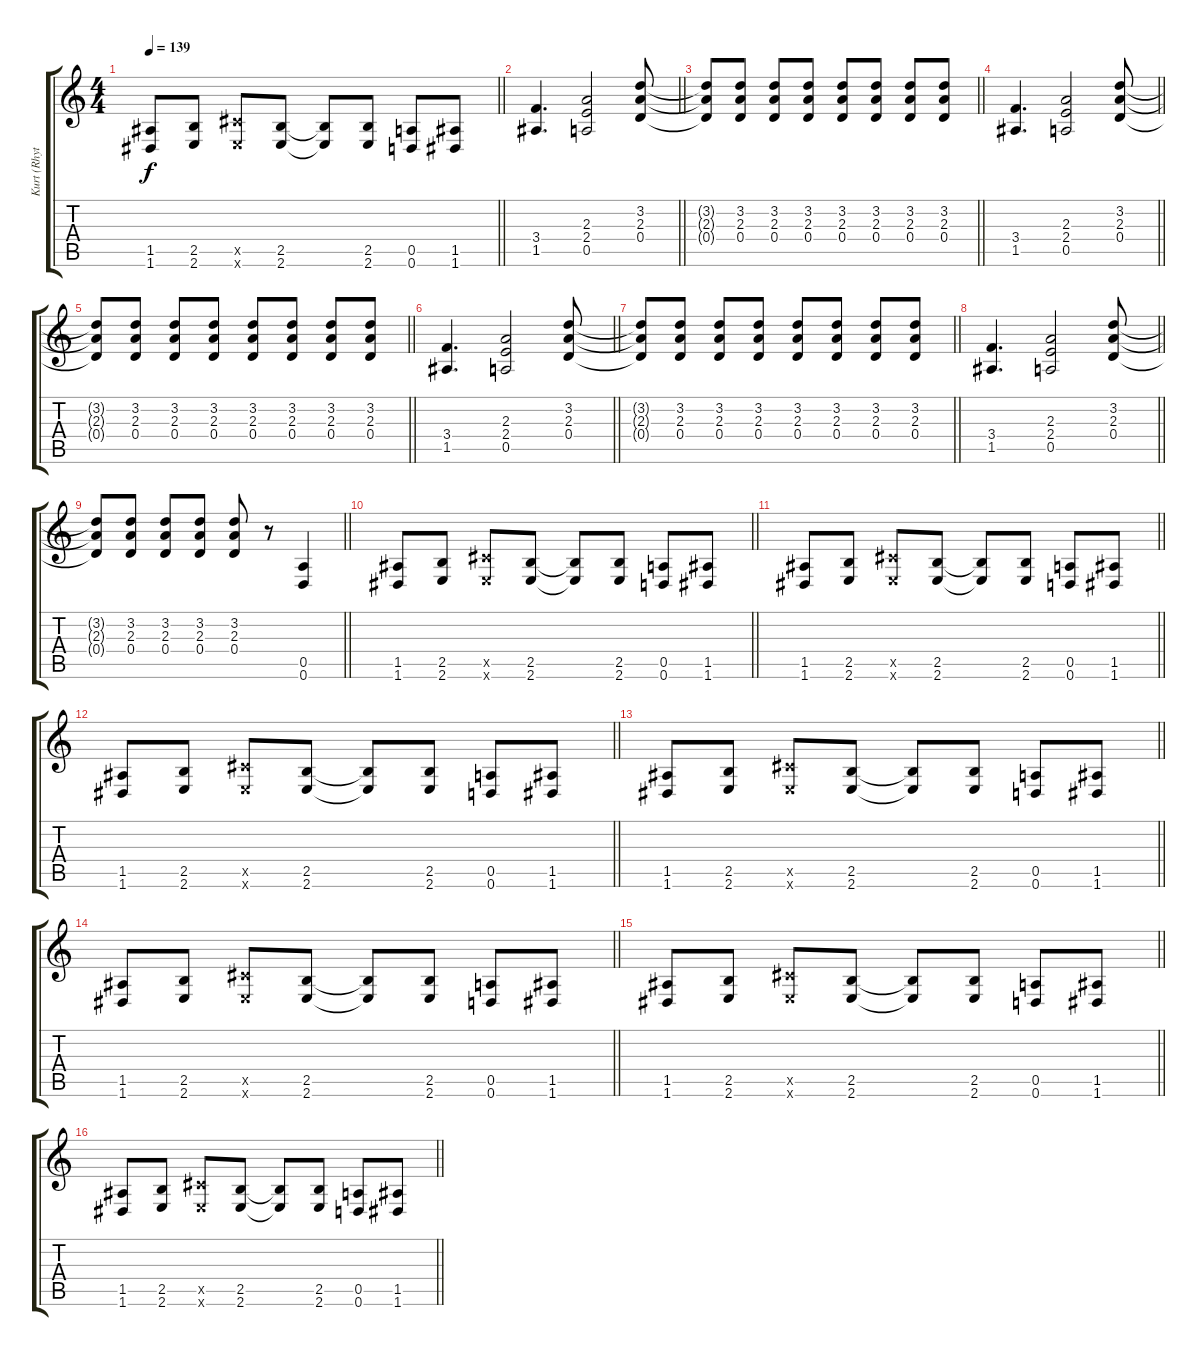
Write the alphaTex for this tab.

\track ("Kurt (Rhythm)" "Kurt (Rhyt") {instrument overdrivenguitar}
\staff {score tabs}
\tuning (E4 B3 G3 D3 A2 D2) {hide}
\ts (4 4)
\tempo 139
\clef g2
\barLineRight lightlight
\ks c
(1.5 1.6).8{dy f} (2.5 2.6).8 (4.5{x} 2.6{x}).8 (2.5 2.6).8 (2.5{t} 2.6{t}).8 (2.5 2.6).8 (0.5 0.6).8 (1.5 1.6).8 |
\barLineRight lightlight
(3.4 1.5).4{d} (2.3 2.4 0.5).2 (3.2 2.3 0.4).8 |
\barLineRight lightlight
(3.2{t} 2.3{t} 0.4{t}).8 (3.2 2.3 0.4).8 (3.2 2.3 0.4).8 (3.2 2.3 0.4).8 (3.2 2.3 0.4).8 (3.2 2.3 0.4).8 (3.2 2.3 0.4).8 (3.2 2.3 0.4).8 |
\barLineRight lightlight
(3.4 1.5).4{d} (2.3 2.4 0.5).2 (3.2 2.3 0.4).8 |
\barLineRight lightlight
(3.2{t} 2.3{t} 0.4{t}).8 (3.2 2.3 0.4).8 (3.2 2.3 0.4).8 (3.2 2.3 0.4).8 (3.2 2.3 0.4).8 (3.2 2.3 0.4).8 (3.2 2.3 0.4).8 (3.2 2.3 0.4).8 |
\barLineRight lightlight
(3.4 1.5).4{d} (2.3 2.4 0.5).2 (3.2 2.3 0.4).8 |
\barLineRight lightlight
(3.2{t} 2.3{t} 0.4{t}).8 (3.2 2.3 0.4).8 (3.2 2.3 0.4).8 (3.2 2.3 0.4).8 (3.2 2.3 0.4).8 (3.2 2.3 0.4).8 (3.2 2.3 0.4).8 (3.2 2.3 0.4).8 |
\barLineRight lightlight
(3.4 1.5).4{d} (2.3 2.4 0.5).2 (3.2 2.3 0.4).8 |
\barLineRight lightlight
(3.2{t} 2.3{t} 0.4{t}).8 (3.2 2.3 0.4).8 (3.2 2.3 0.4).8 (3.2 2.3 0.4).8 (3.2 2.3 0.4).8 r.8 (0.5 0.6).4 |
\barLineRight lightlight
(1.5 1.6).8 (2.5 2.6).8 (4.5{x} 2.6{x}).8 (2.5 2.6).8 (2.5{t} 2.6{t}).8 (2.5 2.6).8 (0.5 0.6).8 (1.5 1.6).8 |
\barLineRight lightlight
(1.5 1.6).8 (2.5 2.6).8 (4.5{x} 2.6{x}).8 (2.5 2.6).8 (2.5{t} 2.6{t}).8 (2.5 2.6).8 (0.5 0.6).8 (1.5 1.6).8 |
\barLineRight lightlight
(1.5 1.6).8 (2.5 2.6).8 (4.5{x} 2.6{x}).8 (2.5 2.6).8 (2.5{t} 2.6{t}).8 (2.5 2.6).8 (0.5 0.6).8 (1.5 1.6).8 |
\barLineRight lightlight
(1.5 1.6).8 (2.5 2.6).8 (4.5{x} 2.6{x}).8 (2.5 2.6).8 (2.5{t} 2.6{t}).8 (2.5 2.6).8 (0.5 0.6).8 (1.5 1.6).8 |
\barLineRight lightlight
(1.5 1.6).8 (2.5 2.6).8 (4.5{x} 2.6{x}).8 (2.5 2.6).8 (2.5{t} 2.6{t}).8 (2.5 2.6).8 (0.5 0.6).8 (1.5 1.6).8 |
\barLineRight lightlight
(1.5 1.6).8 (2.5 2.6).8 (4.5{x} 2.6{x}).8 (2.5 2.6).8 (2.5{t} 2.6{t}).8 (2.5 2.6).8 (0.5 0.6).8 (1.5 1.6).8 |
\barLineRight lightlight
(1.5 1.6).8 (2.5 2.6).8 (4.5{x} 2.6{x}).8 (2.5 2.6).8 (2.5{t} 2.6{t}).8 (2.5 2.6).8 (0.5 0.6).8 (1.5 1.6).8
